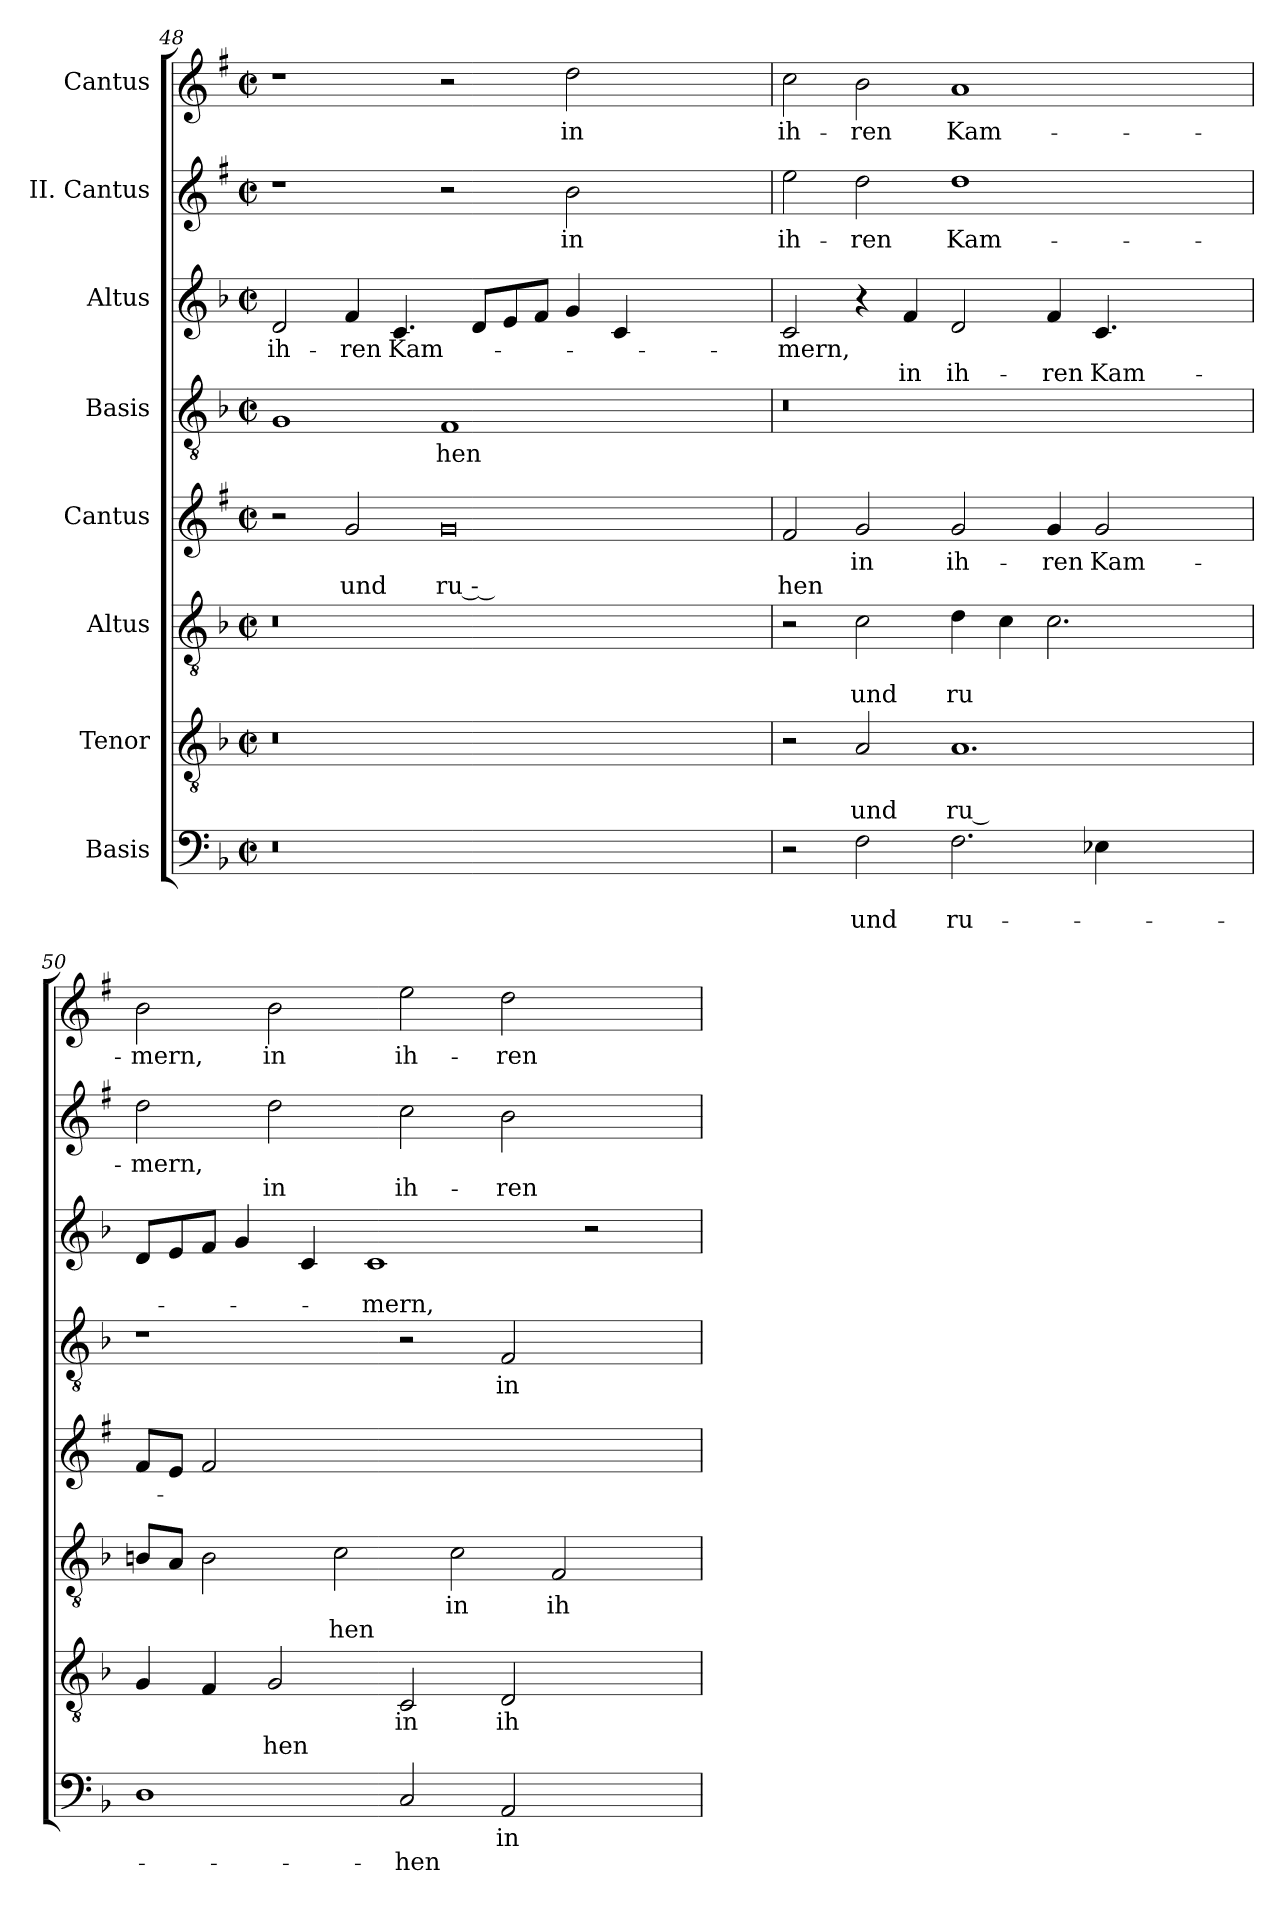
**kern	**text	**text	**kern	**text	**text	**kern	**text	**text	**kern	**text	**text	**kern	**text	**kern	**text	**text	**kern	**text	**text	**kern	**text
*part8	*part8	*part8	*part7	*part7	*part7	*part6	*part6	*part6	*part5	*part5	*part5	*part4	*part4	*part3	*part3	*part3	*part2	*part2	*part2	*part1	*part1
*staff8	*staff8	*staff8	*staff7	*staff7	*staff7	*staff6	*staff6	*staff6	*staff5	*staff5	*staff5	*staff4	*staff4	*staff3	*staff3	*staff3	*staff2	*staff2	*staff2	*staff1	*staff1
*I"Basis	*	*	*I"Tenor	*	*	*I"Altus	*	*	*I"Cantus	*	*	*I"Basis	*	*I"Altus	*	*	*I"II. Cantus	*	*	*I"Cantus	*
*clefF4	*	*	*clefGv2	*	*	*clefGv2	*	*	*clefG2	*	*	*clefGv2	*	*clefG2	*	*	*clefG2	*	*	*clefG2	*
*	*	*	*	*	*	*	*	*	*ITrd1c2	*	*	*	*	*	*	*	*ITrd1c2	*	*	*ITrd1c2	*
*k[b-]	*	*	*k[b-]	*	*	*k[b-]	*	*	*k[b-]	*	*	*k[b-]	*	*k[b-]	*	*	*k[b-]	*	*	*k[b-]	*
*F:	*	*	*F:	*	*	*F:	*	*	*F:	*	*	*F:	*	*F:	*	*	*F:	*	*	*F:	*
*M4/2	*	*	*M4/2	*	*	*M4/2	*	*	*M4/2	*	*	*M4/2	*	*M4/2	*	*	*M4/2	*	*	*M4/2	*
*met(c|)	*	*	*met(c|)	*	*	*met(c|)	*	*	*met(c|)	*	*	*met(c|)	*	*met(c|)	*	*	*met(c|)	*	*	*met(c|)	*
=48	=48	=48	=48	=48	=48	=48	=48	=48	=48	=48	=48	=48	=48	=48	=48	=48	=48	=48	=48	=48	=48
!	!	!	!	!	!	!	!	!	!	!	!	!	!	!	!LO:LY:b	!	!	!	!	!	!
0r	.	.	0r	.	.	0r	.	.	2r	.	.	1G	.	2d	ih-	.	1r	.	.	1r	.
!	!	!	!	!	!	!	!	!	!	!	!LO:LY:b	!	!	!	!LO:LY:b	!	!	!	!	!	!
.	.	.	.	.	.	.	.	.	2f	.	und	.	.	4f	-ren	.	.	.	.	.	.
!	!	!	!	!	!	!	!	!	!	!	!	!	!	!	!LO:LY:b	!	!	!	!	!	!
.	.	.	.	.	.	.	.	.	.	.	.	.	.	4.c	Kam-	.	.	.	.	.	.
!	!	!	!	!	!	!	!	!	!	!	!LO:LY:b	!	!LO:LY:b	!	!	!	!	!	!	!	!
.	.	.	.	.	.	.	.	.	0f	.	ru - - -	1F	-hen	.	.	.	2r	.	.	2r	.
.	.	.	.	.	.	.	.	.	.	.	.	.	.	8dL	.	.	.	.	.	.	.
.	.	.	.	.	.	.	.	.	.	.	.	.	.	8e	.	.	.	.	.	.	.
.	.	.	.	.	.	.	.	.	.	.	.	.	.	8fJ	.	.	.	.	.	.	.
!	!	!	!	!	!	!	!	!	!	!	!	!	!	!	!	!	!	!LO:LY:b	!	!	!LO:LY:b
.	.	.	.	.	.	.	.	.	.	.	.	.	.	4g	.	.	2a	in	.	2cc	in
.	.	.	.	.	.	.	.	.	.	.	.	.	.	4c	.	.	.	.	.	.	.
1ryy	.	.	1ryy	.	.	1ryy	.	.	.	.	.	1ryy	.	1ryy	.	.	1ryy	.	.	1ryy	.
!!LO:LB:g=z
=49	=49	=49	=49	=49	=49	=49	=49	=49	=49	=49	=49	=49	=49	=49	=49	=49	=49	=49	=49	=49	=49
!	!	!	!	!	!	!	!	!	!	!	!LO:LY:b	!	!	!	!LO:LY:b	!	!	!LO:LY:b	!	!	!LO:LY:b
2r	.	.	2r	.	.	2r	.	.	2e	.	hen	0r	.	2c	-mern,	.	2dd	ih-	.	2b-	ih-
!	!	!LO:LY:b	!	!	!LO:LY:b	!	!	!LO:LY:b	!	!LO:LY:b	!	!	!	!	!	!	!	!LO:LY:b	!	!	!LO:LY:b
2F	.	und	2A	.	und	2c	.	und	2f	in	.	.	.	4r	.	.	2cc	-ren	.	2a	-ren
!	!	!	!	!	!	!	!	!	!	!	!	!	!	!	!	!LO:LY:b	!	!	!	!	!
.	.	.	.	.	.	.	.	.	.	.	.	.	.	4f	.	in	.	.	.	.	.
!	!	!LO:LY:b	!	!	!LO:LY:b	!	!	!LO:LY:b	!	!LO:LY:b	!	!	!	!	!	!LO:LY:b	!	!LO:LY:b	!	!	!LO:LY:b
2.F	.	ru-	1.A	.	ru - -	4d	.	ru	2f	ih-	.	.	.	2d	.	ih-	1cc	Kam-	.	1g	Kam-
.	.	.	.	.	.	4c	.	.	.	.	.	.	.	.	.	.	.	.	.	.	.
!	!	!	!	!	!	!	!	!	!	!LO:LY:b	!	!	!	!	!	!LO:LY:b	!	!	!	!	!
.	.	.	.	.	.	2.c	.	.	4f	-ren	.	.	.	4f	.	-ren	.	.	.	.	.
!	!	!	!	!	!	!	!	!	!	!LO:LY:b	!	!	!	!	!	!LO:LY:b	!	!	!	!	!
4E-X	.	.	.	.	.	.	.	.	2f	Kam-	.	.	.	4.c	.	Kam-	.	.	.	.	.
2ryy	.	.	.	.	.	.	.	.	.	.	.	2ryy	.	.	.	.	2ryy	.	.	2ryy	.
.	.	.	.	.	.	.	.	.	.	.	.	.	.	4.ryy	.	.	.	.	.	.	.
.	.	.	.	.	.	4ryy	.	.	4ryy	.	.	.	.	.	.	.	.	.	.	.	.
!!LO:LB:g=z
=50	=50	=50	=50	=50	=50	=50	=50	=50	=50	=50	=50	=50	=50	=50	=50	=50	=50	=50	=50	=50	=50
!	!	!	!	!	!	!	!	!	!	!	!	!	!	!	!	!	!	!LO:LY:b	!	!	!LO:LY:b
*	*	*	*	*	*	*	*	*	*	*	*	*	*	*	*	*	*	*	*	*^	*
1D	.	.	4G	.	.	8BnL	.	.	8eL	.	.	1r	.	8dL	.	.	2cc	-mern,	.	2a	1ryy	-mern,
.	.	.	.	.	.	8AJ	.	.	8dJ	.	.	.	.	8e	.	.	.	.	.	.	.	.
.	.	.	4F	.	.	2B	.	.	2e	.	.	.	.	8fJ	.	.	.	.	.	.	.	.
.	.	.	.	.	.	.	.	.	.	.	.	.	.	4g	.	.	.	.	.	.	.	.
!	!	!	!	!	!LO:LY:b	!	!	!	!	!	!	!	!	!	!	!	!	!	!LO:LY:b	!	!	!LO:LY:b
.	.	.	2G	.	hen	.	.	.	.	.	.	.	.	.	.	.	2cc	.	in	2a	.	in
.	.	.	.	.	.	.	.	.	.	.	.	.	.	4c	.	.	.	.	.	.	.	.
!	!	!	!	!	!	!	!	!LO:LY:b	!	!	!	!	!	!	!	!	!	!	!	!	!	!
.	.	.	.	.	.	2c	.	hen	1ryy	.	.	.	.	.	.	.	.	.	.	.	.	.
!	!	!	!	!	!	!	!	!	!	!	!	!	!	!	!	!LO:LY:b	!	!	!	!	!	!
.	.	.	.	.	.	.	.	.	.	.	.	.	.	1c	.	-mern,	.	.	.	.	.	.
!	!	!LO:LY:b	!	!LO:LY:b	!	!	!	!	!	!	!	!	!	!	!	!	!	!	!LO:LY:b	!	!	!LO:LY:b
2C	.	-hen	2C	in	.	.	.	.	.	.	.	2r	.	.	.	.	2b-	.	ih-	2dd	2ryy	ih-
!	!	!	!	!	!	!	!LO:LY:b	!	!	!	!	!	!	!	!	!	!	!	!	!	!	!
.	.	.	.	.	.	2c	in	.	.	.	.	.	.	.	.	.	.	.	.	.	.	.
!	!LO:LY:b	!	!	!LO:LY:b	!	!	!	!	!	!	!	!	!LO:LY:b	!	!	!	!	!	!LO:LY:b	!	!	!LO:LY:b
2AA	in	.	2D	ih-	.	.	.	.	.	.	.	2F	in	.	.	.	2a	.	-ren	2cc	4ryy	-ren
!	!	!	!	!	!	!	!LO:LY:b	!	!	!	!	!	!	!	!	!	!	!	!	!	!	!
.	.	.	.	.	.	2F	ih-	.	2ryy	.	.	.	.	.	.	.	.	.	.	.	8ryy	.
.	.	.	.	.	.	.	.	.	.	.	.	.	.	2r	.	.	.	.	.	.	8ryy	.
4.ryy	.	.	4.ryy	.	.	.	.	.	.	.	.	4.ryy	.	.	.	.	4.ryy	.	.	4.ryy	4.ryy	.
.	.	.	.	.	.	8ryy	.	.	8ryy	.	.	.	.	.	.	.	.	.	.	.	.	.
*	*	*	*	*	*	*	*	*	*	*	*	*	*	*	*	*	*	*	*	*v	*v	*
=	=	=	=	=	=	=	=	=	=	=	=	=	=	=	=	=	=	=	=	=	=
*-	*-	*-	*-	*-	*-	*-	*-	*-	*-	*-	*-	*-	*-	*-	*-	*-	*-	*-	*-	*-	*-
